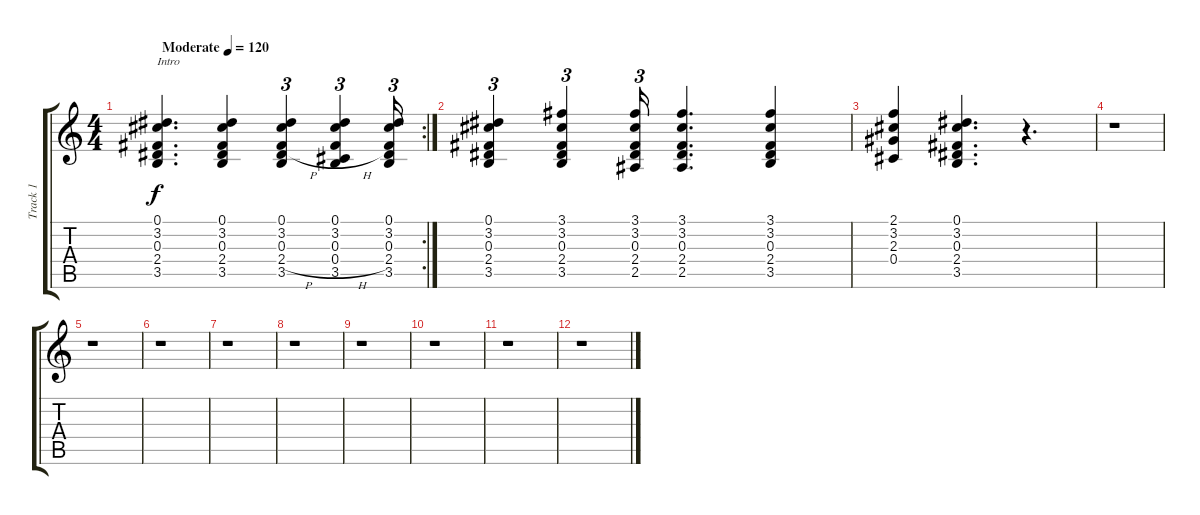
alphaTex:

\track ("Track 1" "Track 1") {instrument acousticguitarsteel}
\staff {score tabs}
\tuning (Eb4 Bb3 Gb3 Db3 Ab2 Eb2) {hide}
\rc 2
\ts (4 4)
\tempo (120 "Moderate")
\clef g2
\ks c
(0.1 3.2 0.3 2.4 3.5).4{d txt "Intro" dy f instrument acousticguitarsteel} (0.1 3.2 0.3 2.4 3.5).4 (0.1 3.2 0.3 2.4{h} 3.5).4{tu (3 2)} (0.1 3.2 0.3 0.4{h} 3.5).4{tu (3 2)} (0.1 3.2 0.3 2.4 3.5).16{tu (3 2)} |
(0.1 3.2 0.3 2.4 3.5).4{tu (3 2)} (3.1 3.2 0.3 2.4 3.5).4{tu (3 2)} (3.1 3.2 0.3 2.4 2.5).16{tu (3 2)} (3.1 3.2 0.3 2.4 2.5).4{d} (3.1 3.2 0.3 2.4 3.5).4 |
(2.1 3.2 2.3 0.4).4 (0.1 3.2 0.3 2.4 3.5).4{d} r.4{d} |
r.1 |
r.1 |
r.1 |
r.1 |
r.1 |
r.1 |
r.1 |
r.1 |
r.1
